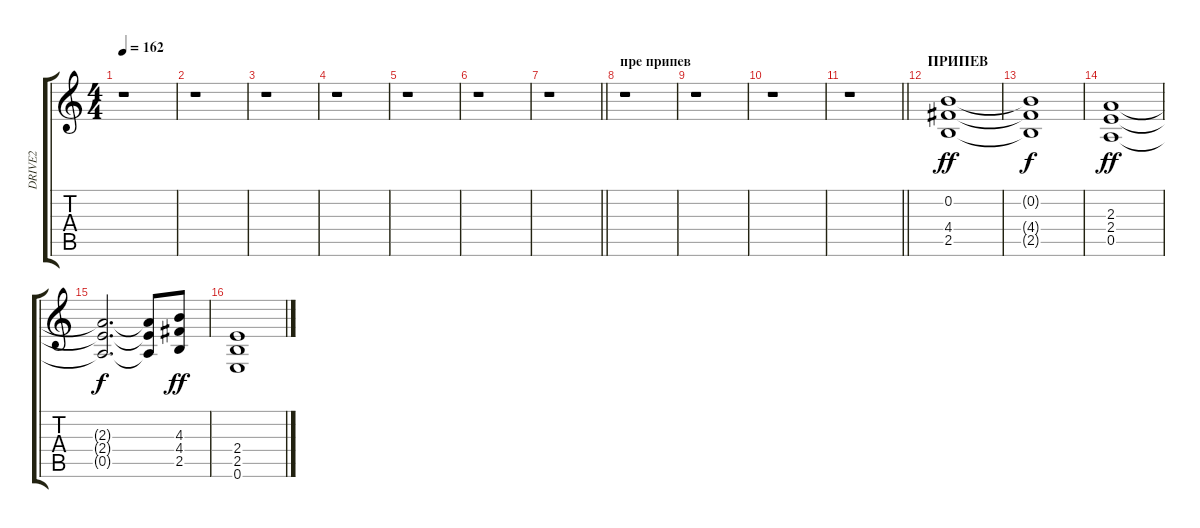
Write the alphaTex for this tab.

\track ("DRIVE2" "DRIVE2") {instrument overdrivenguitar}
\staff {score tabs}
\tuning (E4 B3 G3 D3 A2 E2) {hide}
\ts (4 4)
\tempo 162
\clef g2
\ks c
r.1{dy ff} |
r.1 |
r.1 |
r.1 |
r.1 |
r.1 |
\barLineRight lightlight
r.1 |
\section ("" "пре припев")
r.1 |
r.1 |
r.1 |
\barLineRight lightlight
r.1 |
\section ("" "ПРИПЕВ")
(0.2 4.4 2.5).1 |
(0.2{t} 4.4{t} 2.5{t}).1{dy f} |
(2.3 2.4 0.5).1{dy ff} |
(2.3{t} 2.4{t} 0.5{t}).2{d dy f} (2.3{t} 2.4{t} 0.5{t}).8 (4.3 4.4 2.5).8{dy ff} |
(2.4 2.5 0.6).1
